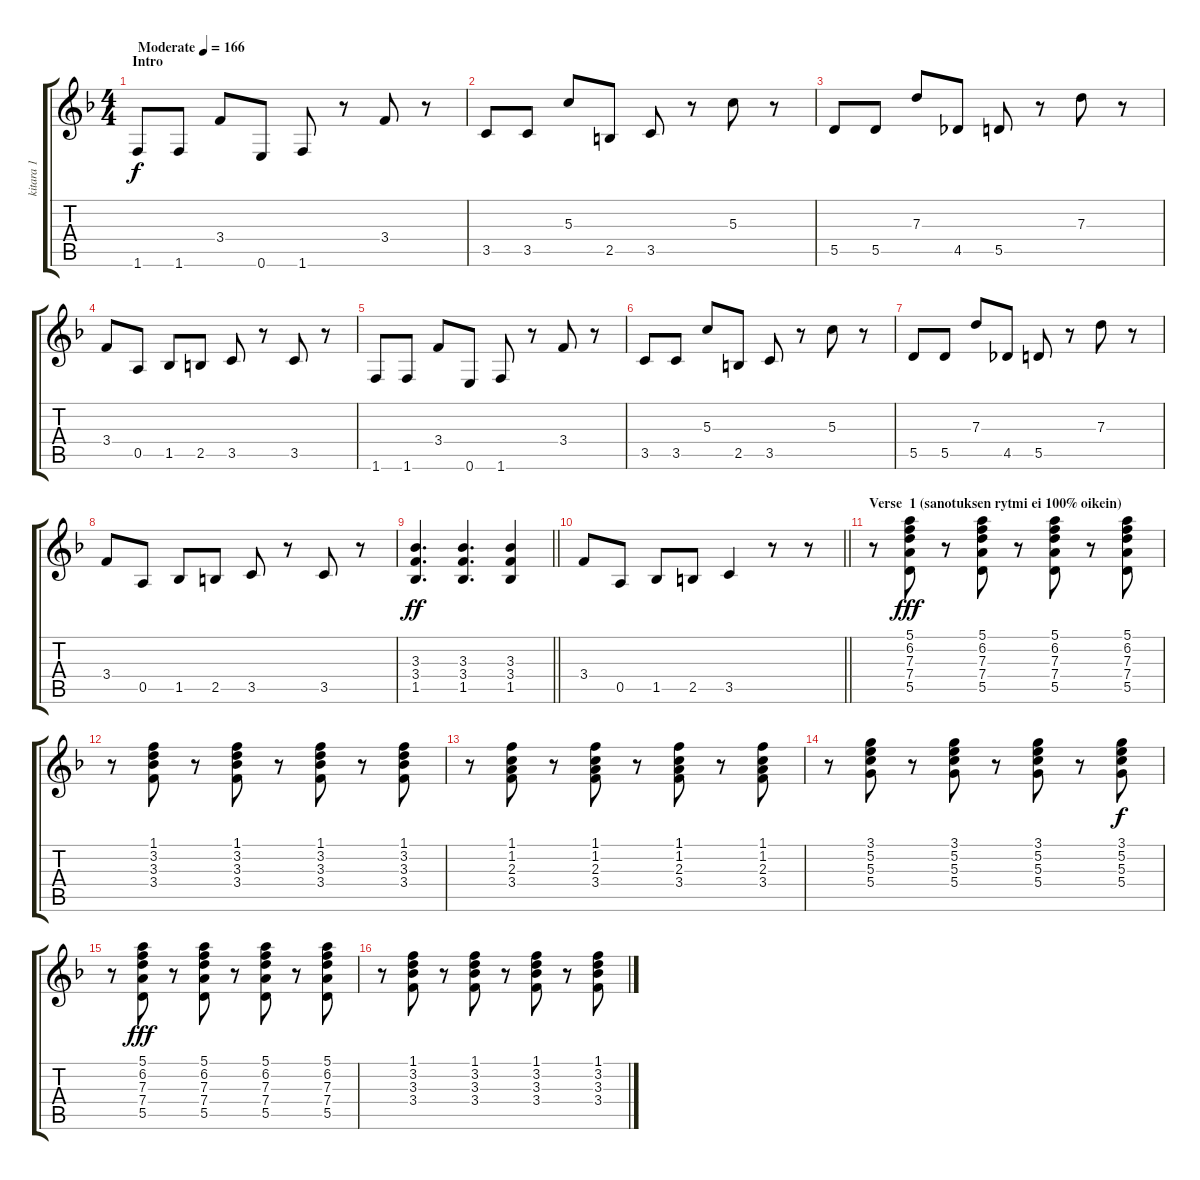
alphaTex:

\track ("kitara 1" "kitara 1") {instrument distortionguitar}
\staff {score tabs}
\tuning (E4 B3 G3 D3 A2 E2) {hide}
\ts (4 4)
\section ("" "Intro")
\tempo (166 "Moderate")
\clef g2
\ks f
1.6.8{dy f instrument distortionguitar} 1.6.8 3.4.8 0.6.8 1.6.8 r.8 3.4.8 r.8 |
3.5.8 3.5.8 5.3.8 2.5.8 3.5.8 r.8 5.3.8 r.8 |
5.5.8 5.5.8 7.3.8 4.5.8 5.5.8 r.8 7.3.8 r.8 |
3.4.8 0.5.8 1.5.8 2.5.8 3.5.8 r.8 3.5.8 r.8 |
1.6.8 1.6.8 3.4.8 0.6.8 1.6.8 r.8 3.4.8 r.8 |
3.5.8 3.5.8 5.3.8 2.5.8 3.5.8 r.8 5.3.8 r.8 |
5.5.8 5.5.8 7.3.8 4.5.8 5.5.8 r.8 7.3.8 r.8 |
3.4.8 0.5.8 1.5.8 2.5.8 3.5.8 r.8 3.5.8 r.8 |
\barLineRight lightlight
(3.3 3.4 1.5).4{d dy ff} (3.3 3.4 1.5).4{d} (3.3 3.4 1.5).4 |
\section ("" "")
\barLineRight lightlight
3.4.8 0.5.8 1.5.8 2.5.8 3.5.4 r.8 r.8 |
\section ("" "Verse  1 (sanotuksen rytmi ei 100% oikein)")
r.8{instrument electricguitarclean} (5.1 6.2 7.3 7.4 5.5).8{dy fff} r.8 (5.1 6.2 7.3 7.4 5.5).8 r.8 (5.1 6.2 7.3 7.4 5.5).8 r.8 (5.1 6.2 7.3 7.4 5.5).8 |
r.8 (1.1 3.2 3.3 3.4).8 r.8 (1.1 3.2 3.3 3.4).8 r.8 (1.1 3.2 3.3 3.4).8 r.8 (1.1 3.2 3.3 3.4).8 |
r.8 (1.1 1.2 2.3 3.4).8 r.8 (1.1 1.2 2.3 3.4).8 r.8 (1.1 1.2 2.3 3.4).8 r.8 (1.1 1.2 2.3 3.4).8 |
r.8 (3.1 5.2 5.3 5.4).8 r.8 (3.1 5.2 5.3 5.4).8 r.8 (3.1 5.2 5.3 5.4).8 r.8 (3.1 5.2 5.3 5.4).8{dy f} |
r.8{instrument electricguitarclean} (5.1 6.2 7.3 7.4 5.5).8{dy fff} r.8 (5.1 6.2 7.3 7.4 5.5).8 r.8 (5.1 6.2 7.3 7.4 5.5).8 r.8 (5.1 6.2 7.3 7.4 5.5).8 |
r.8 (1.1 3.2 3.3 3.4).8 r.8 (1.1 3.2 3.3 3.4).8 r.8 (1.1 3.2 3.3 3.4).8 r.8 (1.1 3.2 3.3 3.4).8
